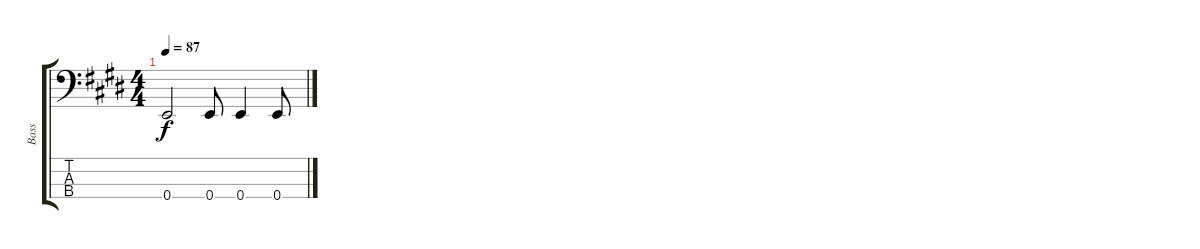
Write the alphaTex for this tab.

\track ("Bass" "Bass") {instrument electricbassfinger}
\staff {score tabs}
\tuning (G2 D2 A1 E1) {hide}
\ts (4 4)
\tempo 87
\clef f4
\ks e
0.4.2{dy f} 0.4.8 0.4.4 0.4.8
